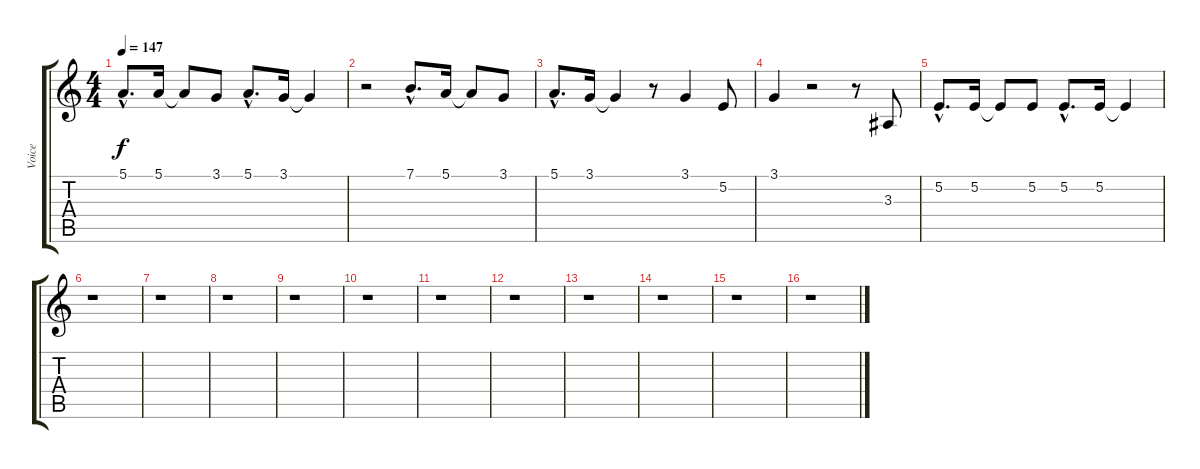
\track ("Voice" "Voice") {instrument cello}
\staff {score tabs}
\tuning (E4 B3 G3 D3 A2 E2) {hide}
\ts (4 4)
\tempo 147
\clef g2
\ks c
5.1{hac}.8{d dy f} 5.1.16 5.1{t}.8 3.1.8 5.1{hac}.8{d} 3.1.16 3.1{t}.4 |
r.2 7.1{hac}.8{d} 5.1.16 5.1{t}.8 3.1.8 |
5.1{hac}.8{d} 3.1.16 3.1{t}.4 r.8 3.1.4 5.2.8 |
3.1.4 r.2 r.8 3.3.8 |
5.2{hac}.8{d} 5.2.16 5.2{t}.8 5.2.8 5.2{hac}.8{d} 5.2.16 5.2{t}.4 |
r.1 |
r.1 |
r.1 |
r.1 |
r.1 |
r.1 |
r.1 |
r.1 |
r.1 |
r.1 |
r.1
